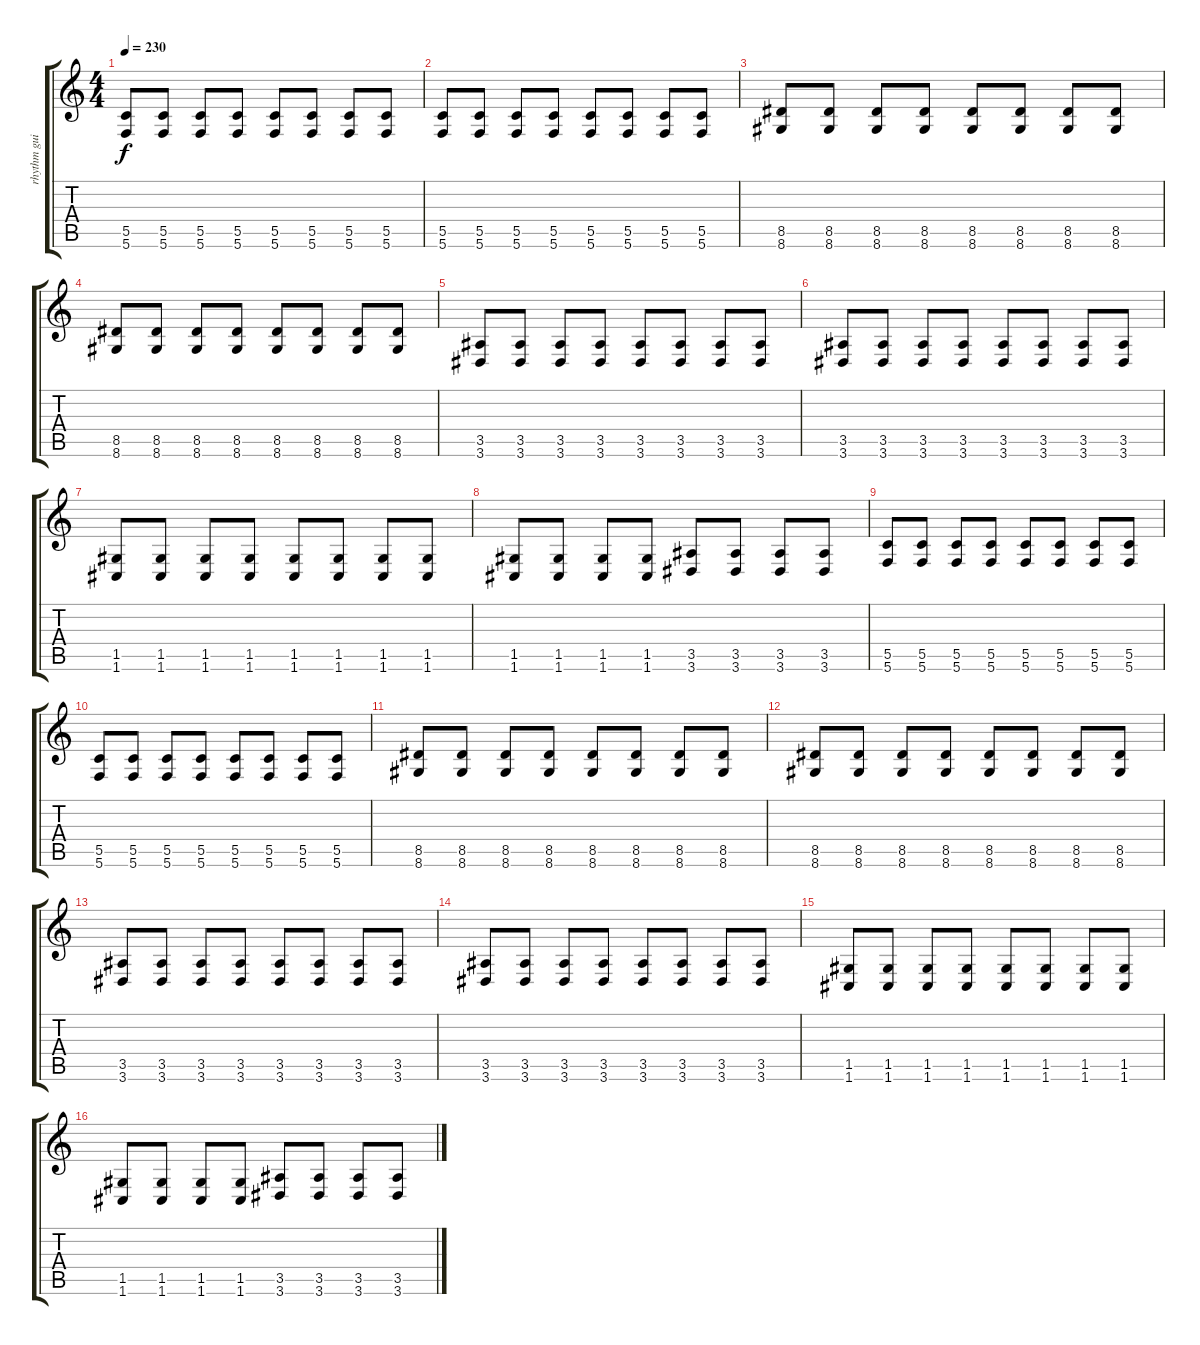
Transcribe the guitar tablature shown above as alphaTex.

\track ("rhythm guitar" "rhythm gui") {instrument distortionguitar}
\staff {score tabs}
\tuning (D4 A3 F3 C3 G2 C2) {hide}
\ts (4 4)
\tempo 230
\clef g2
\ks c
(5.5 5.6).8{dy f} (5.5 5.6).8 (5.5 5.6).8 (5.5 5.6).8 (5.5 5.6).8 (5.5 5.6).8 (5.5 5.6).8 (5.5 5.6).8 |
(5.5 5.6).8 (5.5 5.6).8 (5.5 5.6).8 (5.5 5.6).8 (5.5 5.6).8 (5.5 5.6).8 (5.5 5.6).8 (5.5 5.6).8 |
(8.5 8.6).8 (8.5 8.6).8 (8.5 8.6).8 (8.5 8.6).8 (8.5 8.6).8 (8.5 8.6).8 (8.5 8.6).8 (8.5 8.6).8 |
(8.5 8.6).8 (8.5 8.6).8 (8.5 8.6).8 (8.5 8.6).8 (8.5 8.6).8 (8.5 8.6).8 (8.5 8.6).8 (8.5 8.6).8 |
(3.5 3.6).8 (3.5 3.6).8 (3.5 3.6).8 (3.5 3.6).8 (3.5 3.6).8 (3.5 3.6).8 (3.5 3.6).8 (3.5 3.6).8 |
(3.5 3.6).8 (3.5 3.6).8 (3.5 3.6).8 (3.5 3.6).8 (3.5 3.6).8 (3.5 3.6).8 (3.5 3.6).8 (3.5 3.6).8 |
(1.5 1.6).8 (1.5 1.6).8 (1.5 1.6).8 (1.5 1.6).8 (1.5 1.6).8 (1.5 1.6).8 (1.5 1.6).8 (1.5 1.6).8 |
(1.5 1.6).8 (1.5 1.6).8 (1.5 1.6).8 (1.5 1.6).8 (3.5 3.6).8 (3.5 3.6).8 (3.5 3.6).8 (3.5 3.6).8 |
(5.5 5.6).8 (5.5 5.6).8 (5.5 5.6).8 (5.5 5.6).8 (5.5 5.6).8 (5.5 5.6).8 (5.5 5.6).8 (5.5 5.6).8 |
(5.5 5.6).8 (5.5 5.6).8 (5.5 5.6).8 (5.5 5.6).8 (5.5 5.6).8 (5.5 5.6).8 (5.5 5.6).8 (5.5 5.6).8 |
(8.5 8.6).8 (8.5 8.6).8 (8.5 8.6).8 (8.5 8.6).8 (8.5 8.6).8 (8.5 8.6).8 (8.5 8.6).8 (8.5 8.6).8 |
(8.5 8.6).8 (8.5 8.6).8 (8.5 8.6).8 (8.5 8.6).8 (8.5 8.6).8 (8.5 8.6).8 (8.5 8.6).8 (8.5 8.6).8 |
(3.5 3.6).8 (3.5 3.6).8 (3.5 3.6).8 (3.5 3.6).8 (3.5 3.6).8 (3.5 3.6).8 (3.5 3.6).8 (3.5 3.6).8 |
(3.5 3.6).8 (3.5 3.6).8 (3.5 3.6).8 (3.5 3.6).8 (3.5 3.6).8 (3.5 3.6).8 (3.5 3.6).8 (3.5 3.6).8 |
(1.5 1.6).8 (1.5 1.6).8 (1.5 1.6).8 (1.5 1.6).8 (1.5 1.6).8 (1.5 1.6).8 (1.5 1.6).8 (1.5 1.6).8 |
(1.5 1.6).8 (1.5 1.6).8 (1.5 1.6).8 (1.5 1.6).8 (3.5 3.6).8 (3.5 3.6).8 (3.5 3.6).8 (3.5 3.6).8
